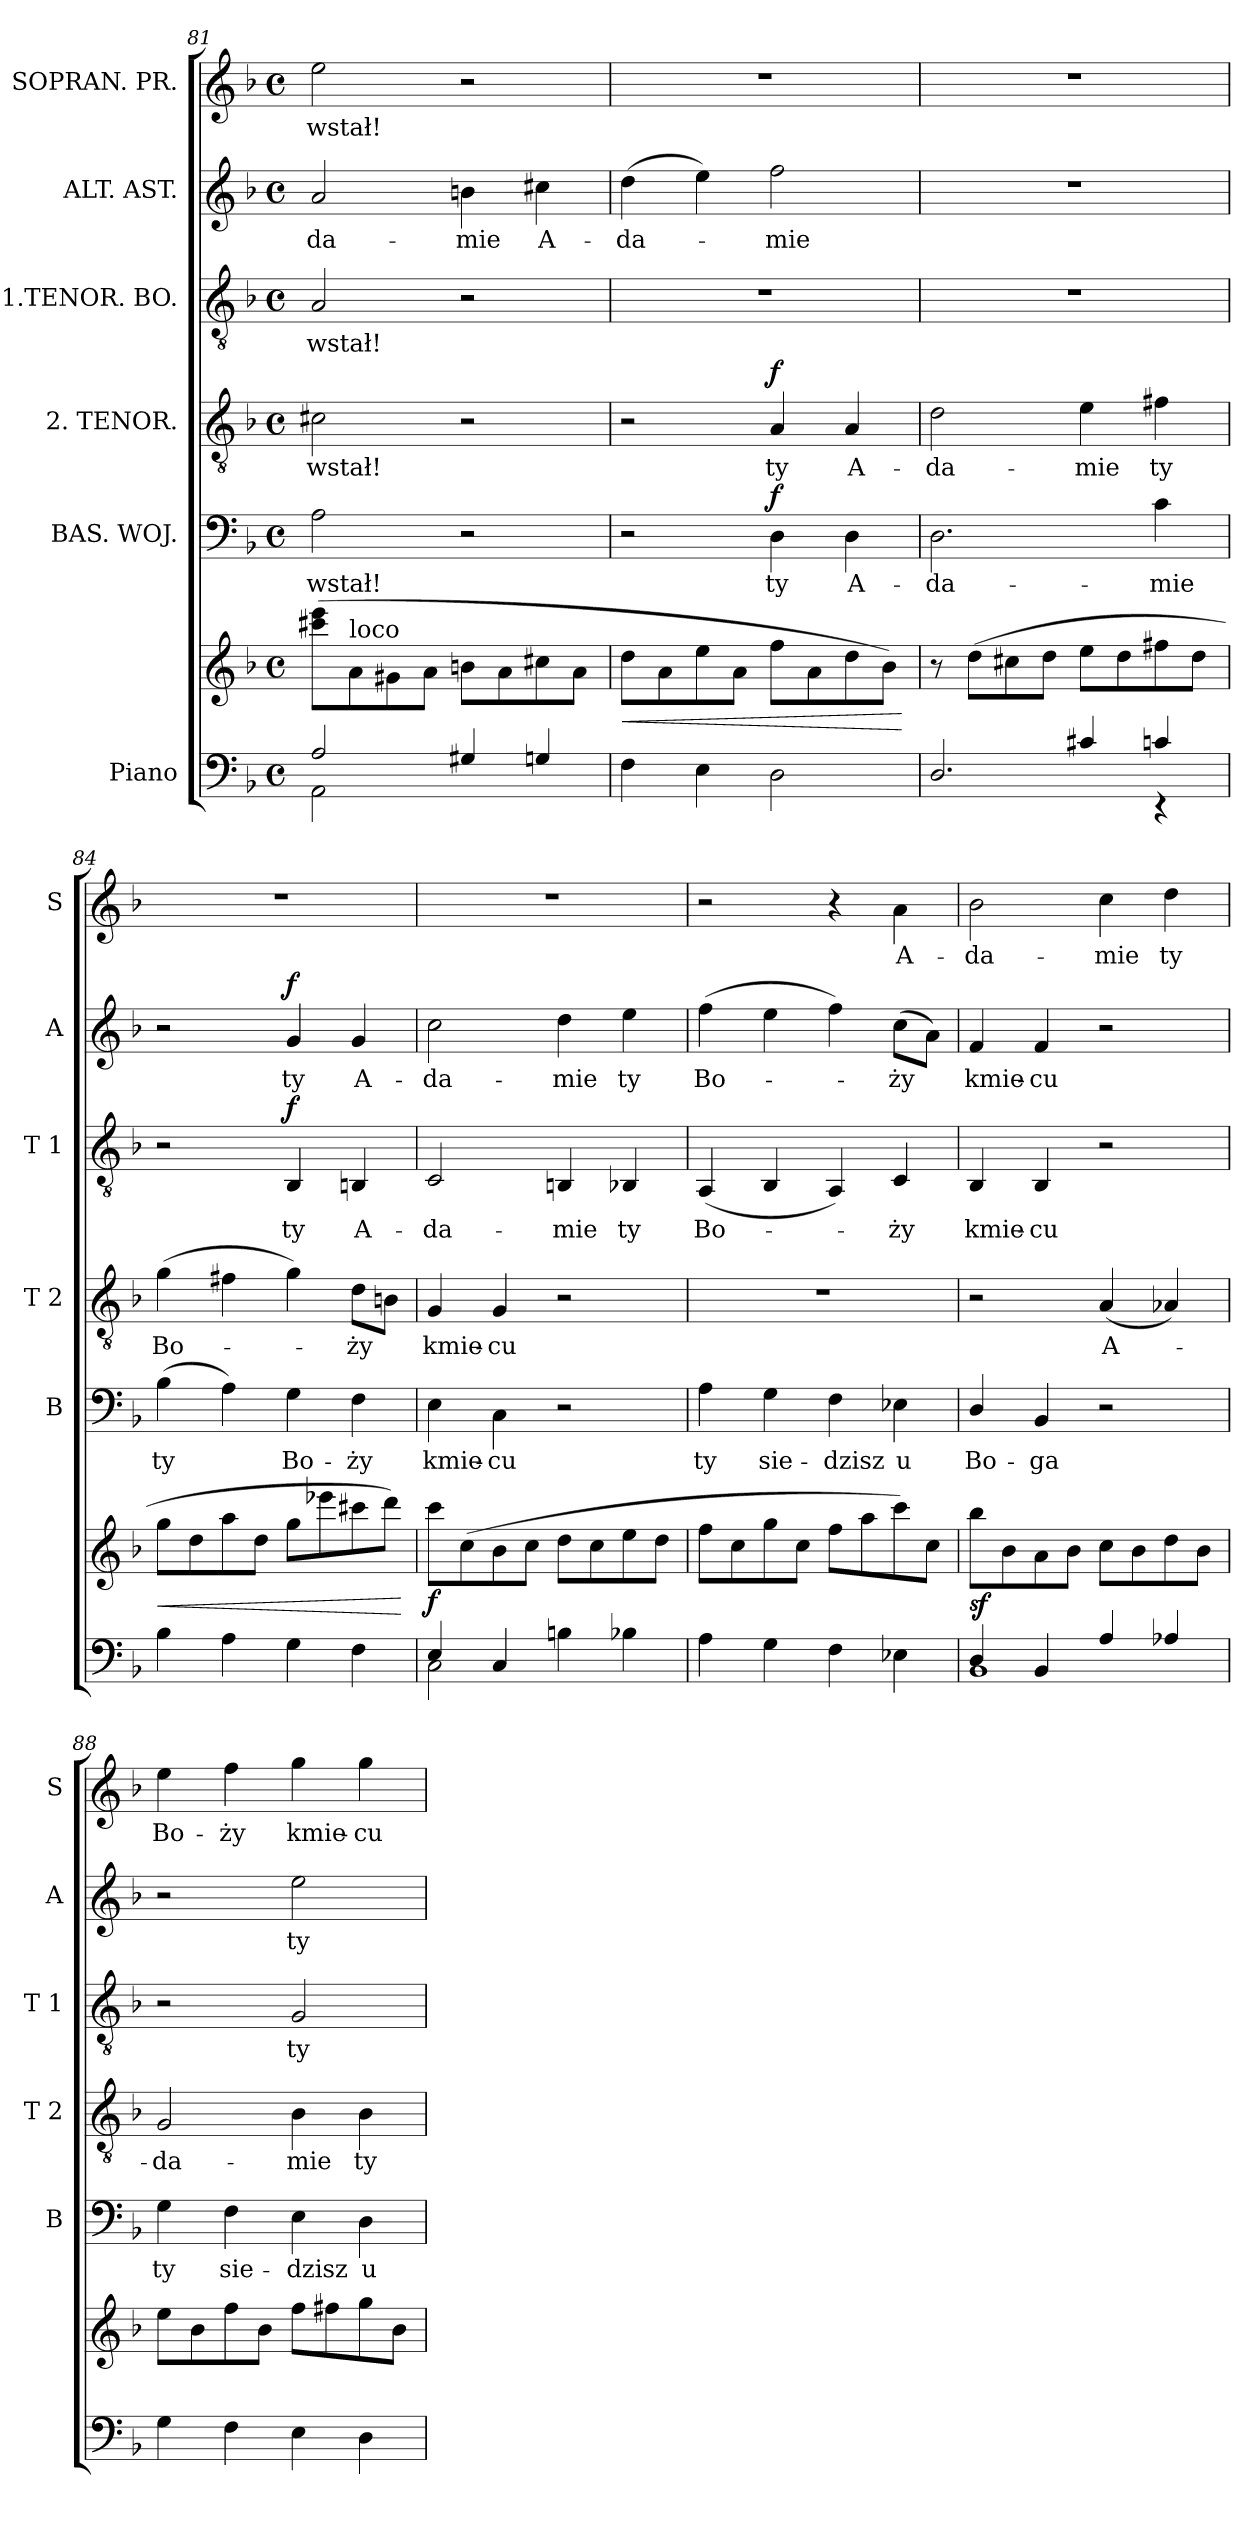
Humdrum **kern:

**kern	**kern	**dynam	**kern	**text	**dynam	**kern	**text	**dynam	**kern	**text	**dynam	**kern	**text	**dynam	**kern	**text
*part6	*part6	*part6	*part5	*part5	*part5	*part4	*part4	*part4	*part3	*part3	*part3	*part2	*part2	*part2	*part1	*part1
*staff7	*staff6	*staff6/7	*staff5	*staff5	*staff5	*staff4	*staff4	*staff4	*staff3	*staff3	*staff3	*staff2	*staff2	*staff2	*staff1	*staff1
*I"Piano	*	*	*I"BAS. WOJ.	*	*	*I"2. TENOR.	*	*	*I"1.TENOR. BO.	*	*	*I"ALT. AST.	*	*	*I"SOPRAN. PR.	*
*	*	*	*I'B	*	*	*I'T 2	*	*	*I'T 1	*	*	*I'A	*	*	*I'S	*
*clefF4	*clefG2	*	*clefF4	*	*	*clefGv2	*	*	*clefGv2	*	*	*clefG2	*	*	*clefG2	*
*k[b-]	*k[b-]	*	*k[b-]	*	*	*k[b-]	*	*	*k[b-]	*	*	*k[b-]	*	*	*k[b-]	*
*d:	*d:	*	*d:	*	*	*d:	*	*	*d:	*	*	*d:	*	*	*d:	*
*M4/4	*M4/4	*	*M4/4	*	*	*M4/4	*	*	*M4/4	*	*	*M4/4	*	*	*M4/4	*
*met(c)	*met(c)	*	*met(c)	*	*	*met(c)	*	*	*met(c)	*	*	*met(c)	*	*	*met(c)	*
=81	=81	=81	=81	=81	=81	=81	=81	=81	=81	=81	=81	=81	=81	=81	=81	=81
*^	*	*	*	*	*	*	*	*	*	*	*	*	*	*	*	*
2A/	2AA\	(8ccc#X\ 8eee\L	.	2A\	-wstał!	.	2c#X\	-wstał!	.	2A/	-wstał!	.	2a/	-da-	.	2ee\	-wstał!
!	!	!LO:TX:a:t=loco	!	!	!	!	!	!	!	!	!	!	!	!	!	!	!
.	.	8a\	.	.	.	.	.	.	.	.	.	.	.	.	.	.	.
.	.	8g#X\	.	.	.	.	.	.	.	.	.	.	.	.	.	.	.
.	.	8a\J	.	.	.	.	.	.	.	.	.	.	.	.	.	.	.
4G#X/	2ryy	8bn\L	.	2r	.	.	2r	.	.	2r	.	.	4bn\	-mie	.	2r	.
.	.	8a\	.	.	.	.	.	.	.	.	.	.	.	.	.	.	.
4Gn/	.	8cc#X\	.	.	.	.	.	.	.	.	.	.	4cc#X\	A-	.	.	.
.	.	8a\J	.	.	.	.	.	.	.	.	.	.	.	.	.	.	.
*v	*v	*	*	*	*	*	*	*	*	*	*	*	*	*	*	*	*
=82	=82	=82	=82	=82	=82	=82	=82	=82	=82	=82	=82	=82	=82	=82	=82	=82
4F\	8dd\L	<	2r	.	.	2r	.	.	1r	.	.	(4dd\	-da-	.	1r	.
.	8a\	.	.	.	.	.	.	.	.	.	.	.	.	.	.	.
4E\	8ee\	.	.	.	.	.	.	.	.	.	.	4ee\)	.	.	.	.
.	8a\J	.	.	.	.	.	.	.	.	.	.	.	.	.	.	.
!	!	!	!	!	!LO:DY:a	!	!	!LO:DY:a	!	!	!	!	!	!	!	!
2D\	8ff\L	.	4D\	ty	f	4A/	ty	f	.	.	.	2ff\	-mie	.	.	.
.	8a\	.	.	.	.	.	.	.	.	.	.	.	.	.	.	.
.	8dd\	.	4D\	A-	.	4A/	A-	.	.	.	.	.	.	.	.	.
.	8b-\J)	.	.	.	.	.	.	.	.	.	.	.	.	.	.	.
.	.	[	.	.	.	.	.	.	.	.	.	.	.	.	.	.
=83	=83	=83	=83	=83	=83	=83	=83	=83	=83	=83	=83	=83	=83	=83	=83	=83
*^	*	*	*	*	*	*	*	*	*	*	*	*	*	*	*	*
2.D/	2ryy	8r	.	2.D\	-da-	.	2d\	-da-	.	1r	.	.	1r	.	.	1r	.
.	.	(8dd\L	.	.	.	.	.	.	.	.	.	.	.	.	.	.	.
.	.	8cc#X\	.	.	.	.	.	.	.	.	.	.	.	.	.	.	.
.	.	8dd\J	.	.	.	.	.	.	.	.	.	.	.	.	.	.	.
.	4c#X/	8ee\L	.	.	.	.	4e\	-mie	.	.	.	.	.	.	.	.	.
.	.	8dd\	.	.	.	.	.	.	.	.	.	.	.	.	.	.	.
4rEE	4cn/	8ff#X\	.	4c\	-mie	.	4f#X\	ty	.	.	.	.	.	.	.	.	.
.	.	8dd\J	.	.	.	.	.	.	.	.	.	.	.	.	.	.	.
*v	*v	*	*	*	*	*	*	*	*	*	*	*	*	*	*	*	*
=84	=84	=84	=84	=84	=84	=84	=84	=84	=84	=84	=84	=84	=84	=84	=84	=84
4B-\	8gg\L	<	(4B-\	ty	.	(4g\	Bo-	.	2r	.	.	2r	.	.	1r	.
.	8dd\	.	.	.	.	.	.	.	.	.	.	.	.	.	.	.
4A\	8aa\	.	4A\)	.	.	4f#X\	.	.	.	.	.	.	.	.	.	.
.	8dd\J	.	.	.	.	.	.	.	.	.	.	.	.	.	.	.
!	!	!	!	!	!	!	!	!	!	!	!LO:DY:a	!	!	!LO:DY:a	!	!
4G\	8gg\L	.	4G\	Bo-	.	4g\)	.	.	4BB-/	ty	f	4g/	ty	f	.	.
.	8eee-X\	.	.	.	.	.	.	.	.	.	.	.	.	.	.	.
4F\	8ccc#X\	.	4F\	-ży	.	8d\L	-ży	.	4BBn/	A-	.	4g/	A-	.	.	.
.	8ddd\J)	.	.	.	.	8Bn\J	.	.	.	.	.	.	.	.	.	.
.	.	[	.	.	.	.	.	.	.	.	.	.	.	.	.	.
=85	=85	=85	=85	=85	=85	=85	=85	=85	=85	=85	=85	=85	=85	=85	=85	=85
*^	*	*	*	*	*	*	*	*	*	*	*	*	*	*	*	*
4E/	2C\	8ccc\L	f	4E\	kmie-	.	4G/	kmie-	.	2C/	-da-	.	2cc\	-da-	.	1r	.
.	.	(8cc\	.	.	.	.	.	.	.	.	.	.	.	.	.	.	.
4C/	.	8b-\	.	4C\	-cu	.	4G/	-cu	.	.	.	.	.	.	.	.	.
.	.	8cc\J	.	.	.	.	.	.	.	.	.	.	.	.	.	.	.
4Bn\	2ryy	8dd\L	.	2r	.	.	2r	.	.	4BBn/	-mie	.	4dd\	-mie	.	.	.
.	.	8cc\	.	.	.	.	.	.	.	.	.	.	.	.	.	.	.
4B-X\	.	8ee\	.	.	.	.	.	.	.	4BB-X/	ty	.	4ee\	ty	.	.	.
.	.	8dd\J	.	.	.	.	.	.	.	.	.	.	.	.	.	.	.
*v	*v	*	*	*	*	*	*	*	*	*	*	*	*	*	*	*	*
=86	=86	=86	=86	=86	=86	=86	=86	=86	=86	=86	=86	=86	=86	=86	=86	=86
4A\	8ff\L	.	4A\	ty	.	1r	.	.	(4AA/	Bo-	.	(4ff\	Bo-	.	2r	.
.	8cc\	.	.	.	.	.	.	.	.	.	.	.	.	.	.	.
4G\	8gg\	.	4G\	sie-	.	.	.	.	4BB-/	.	.	4ee\	.	.	.	.
.	8cc\J	.	.	.	.	.	.	.	.	.	.	.	.	.	.	.
4F\	8ff\L	.	4F\	-dzisz	.	.	.	.	4AA/)	.	.	4ff\)	.	.	4r	.
.	8aa\	.	.	.	.	.	.	.	.	.	.	.	.	.	.	.
4E-X\	8ccc\)	.	4E-X\	u	.	.	.	.	4C/	ży	.	(8cc\L	ży	.	4a\	A-
.	8cc\J	.	.	.	.	.	.	.	.	.	.	8a\J)	.	.	.	.
=87	=87	=87	=87	=87	=87	=87	=87	=87	=87	=87	=87	=87	=87	=87	=87	=87
*^	*	*	*	*	*	*	*	*	*	*	*	*	*	*	*	*
4D/	1BB-	8bb-\L	sf	4D/	Bo-	.	2r	.	.	4BB-/	kmie-	.	4f/	kmie-	.	2b-\	-da-
.	.	8b-\	.	.	.	.	.	.	.	.	.	.	.	.	.	.	.
4BB-/	.	8a\	.	4BB-/	-ga	.	.	.	.	4BB-/	-cu	.	4f/	-cu	.	.	.
.	.	8b-\J	.	.	.	.	.	.	.	.	.	.	.	.	.	.	.
4A/	.	8cc\L	.	2r	.	.	(4A/	A-	.	2r	.	.	2r	.	.	4cc\	-mie
.	.	8b-\	.	.	.	.	.	.	.	.	.	.	.	.	.	.	.
4A-X/	.	8dd\	.	.	.	.	4A-X/)	.	.	.	.	.	.	.	.	4dd\	ty
.	.	8b-\J	.	.	.	.	.	.	.	.	.	.	.	.	.	.	.
*v	*v	*	*	*	*	*	*	*	*	*	*	*	*	*	*	*	*
=88	=88	=88	=88	=88	=88	=88	=88	=88	=88	=88	=88	=88	=88	=88	=88	=88
4G\	8ee\L	.	4G\	ty	.	2G/	-da-	.	2r	.	.	2r	.	.	4ee\	Bo-
.	8b-\	.	.	.	.	.	.	.	.	.	.	.	.	.	.	.
4F\	8ff\	.	4F\	sie-	.	.	.	.	.	.	.	.	.	.	4ff\	-ży
.	8b-\J	.	.	.	.	.	.	.	.	.	.	.	.	.	.	.
4E\	8ff\L	.	4E\	-dzisz	.	4B-\	-mie	.	2G/	ty	.	2ee\	ty	.	4gg\	kmie-
.	8ff#X\	.	.	.	.	.	.	.	.	.	.	.	.	.	.	.
4D\	8gg\	.	4D\	u	.	4B-\	ty	.	.	.	.	.	.	.	4gg\	-cu
.	8b-\J	.	.	.	.	.	.	.	.	.	.	.	.	.	.	.
=	=	=	=	=	=	=	=	=	=	=	=	=	=	=	=	=
*-	*-	*-	*-	*-	*-	*-	*-	*-	*-	*-	*-	*-	*-	*-	*-	*-
